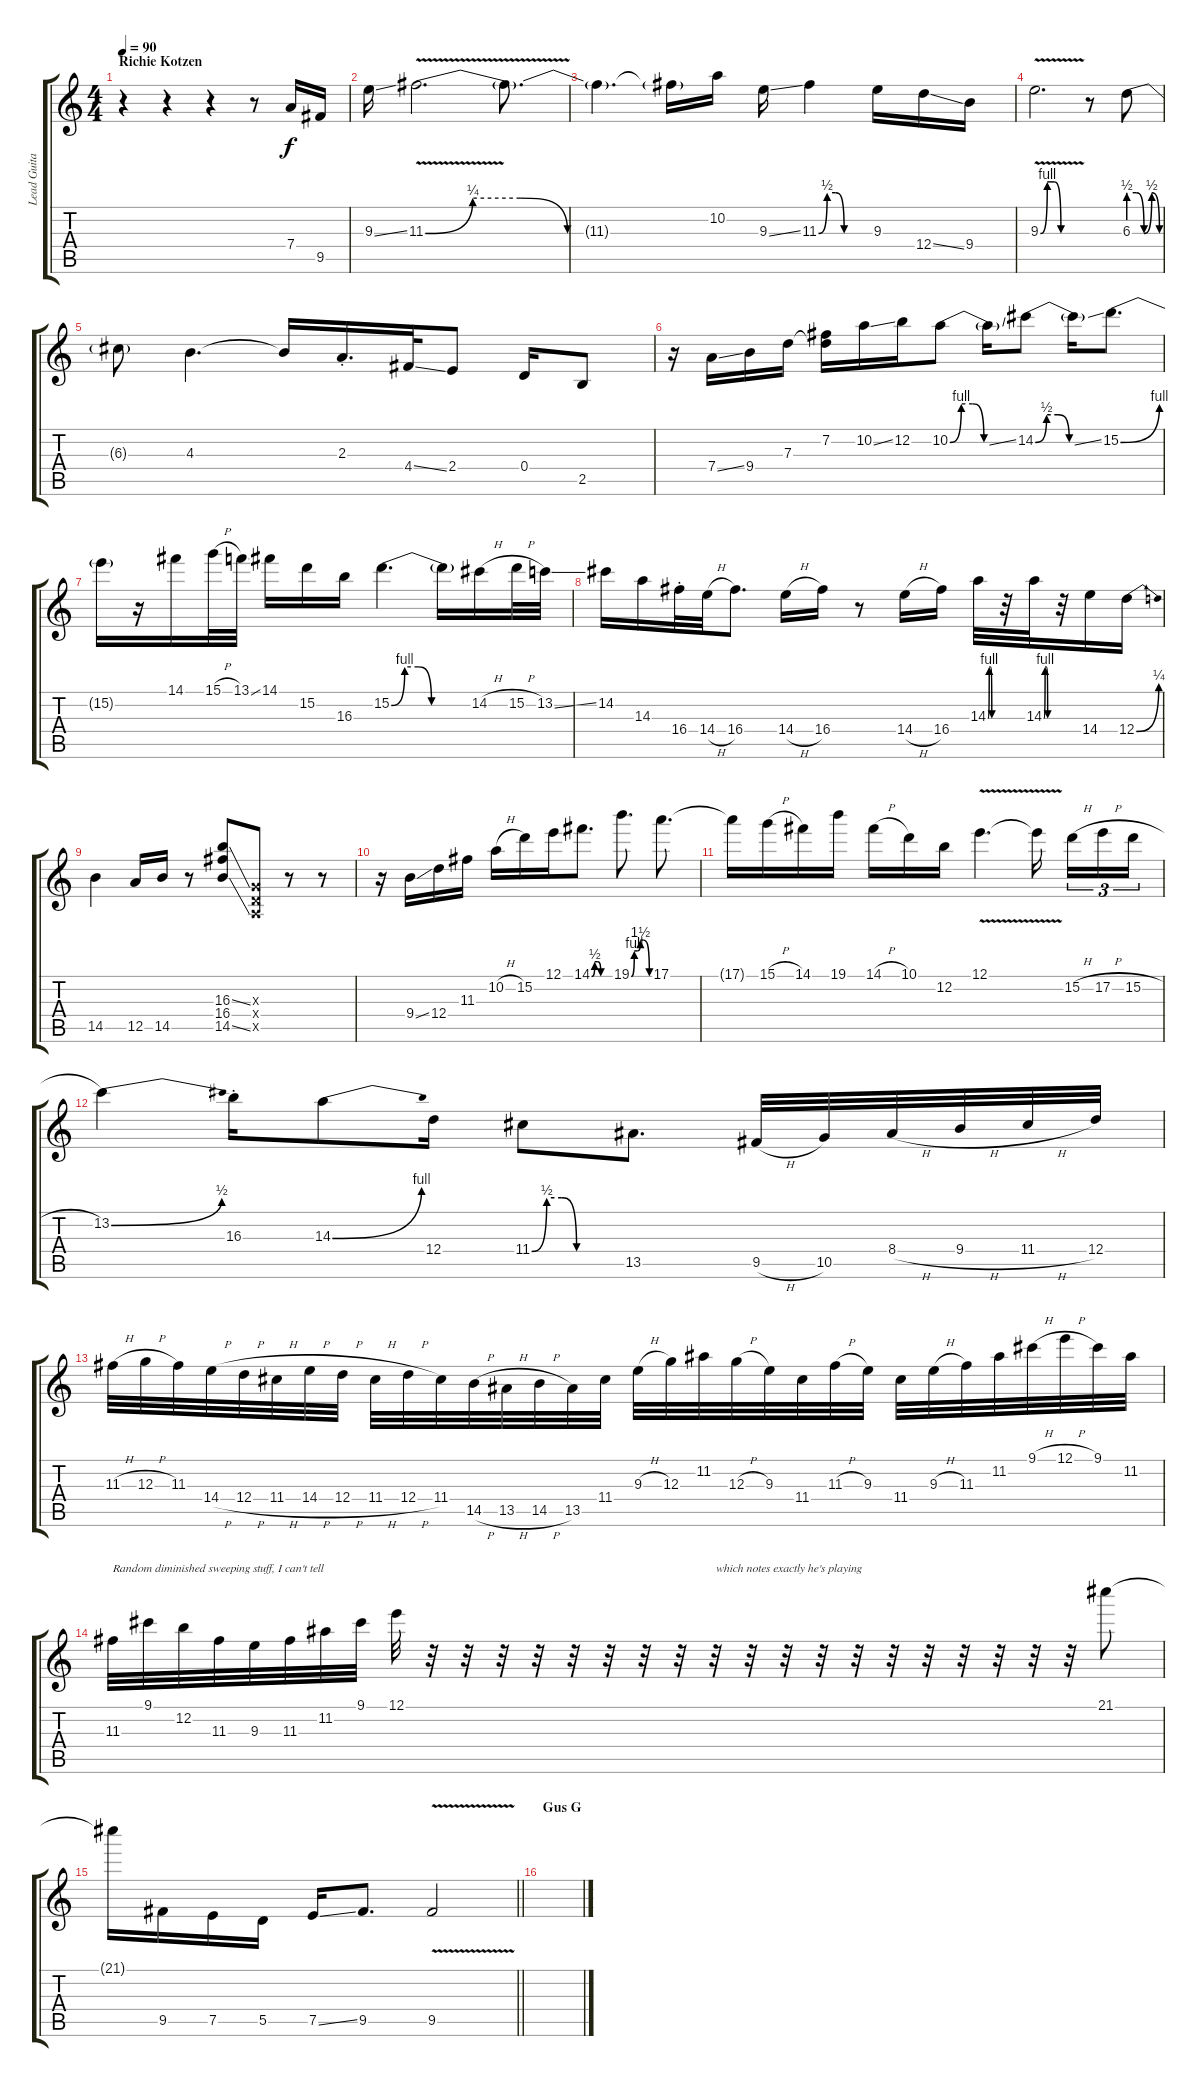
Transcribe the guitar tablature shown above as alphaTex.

\track ("Lead Guitar 2" "Lead Guita") {instrument overdrivenguitar}
\staff {score tabs}
\tuning (E4 B3 G3 D3 A2 E2) {hide}
\ts (4 4)
\section ("" "Richie Kotzen")
\tempo 90
\clef g2
\ks c
r.4{dy f} r.4 r.4 r.8 7.4.16 9.5.16 |
9.3{ss}.16 11.3{be (custom 0 0 10 1 20 1 30 0 60 0) v}.2{d} 11.3{t}.8{d} |
11.3{t}.4{d} 11.3{t}.16 10.2.16 9.3{ss}.16 11.3{be (custom 0 0 10 2 20 2 30 0 60 0)}.4 9.3.16 12.4{ss}.16 9.4.16 |
9.3{be (custom 0 0 10 4 20 4 30 0 60 0) v}.2{d} r.8 6.3{be (custom 0 2 15 2 30 0 45 2 60 0)}.8 |
6.3{t}.8 4.3.4{d} 4.3{t}.16 2.3{st}.16{d} 4.4{ss}.32 2.4.8 0.4.16 2.5.8 |
r.16 7.4{ss}.16 9.4.16 7.3.16 (7.2 7.3{t}).16 10.2{ss}.16 12.2.16 10.2{be (custom 0 0 10 4 20 4 30 0 60 0)}.8 10.2{ss t}.16 14.2{be (custom 0 0 10 2 20 2 30 0 60 0)}.8 14.2{ss t}.16 15.2{be (bend 0 0 60 4)}.8{d} |
15.2{t}.16 r.16 14.1.16 15.1{h}.32 13.1{ss}.32 14.1.16 15.2.16 16.3.16 15.2{be (custom 0 0 10 4 20 4 30 0 60 0)}.4{d} 15.2{t}.16 14.2{h}.16 15.2{h}.32 13.2{ss}.32 |
14.2.16 14.3.16 16.4{st}.32 14.4{h}.32 16.4.8{d} 14.4{h}.16 16.4.16 r.8 14.4{h}.16 16.4.16 14.3{be (custom 0 0 10 4 20 4 30 0 60 0)}.32 r.32 14.3{be (custom 0 0 10 4 20 4 30 0 60 0)}.32 r.32 14.4.16 12.4{be (bend 0 0 60 1)}.16 |
14.5.4 12.5.16 14.5.16 r.8 (16.3{ss} 16.4 14.5{ss}).8 (0.3{x} 0.4{x} 0.5{x}).8 r.8 r.8 |
r.16 9.4{ss}.16 12.4.16 11.3.16 10.2{h}.16 15.2.16 12.1.16 14.1{be (custom 0 0 10 2 20 2 30 0 60 0)}.8{d} 19.1{be (custom 0 0 10 4 20 4 30 6 40 6 60 0)}.8{d} 17.1.8{d} |
17.1{t}.16 15.1{h}.16 14.1.16 19.1.16 14.1{h}.16 10.1.16 12.2.16 12.1{v}.4{d} 12.1{t}.16{beam splitsecondary} 15.2{h}.16{tu (3 2)} 17.2{h}.16{tu (3 2)} 15.2{h}.16{tu (3 2)} |
13.2{be (bend 0 0 60 2)}.4 16.3{st}.16 14.3{be (bend 0 0 60 4)}.8 12.4.16 11.4{be (custom 0 0 10 2 20 2 30 0 60 0)}.8 13.5.8{d} 9.5{h}.32 10.5.32 8.4{h}.32 9.4{h}.32 11.4{h}.32 12.4.32 |
11.3{h}.32 12.3{h}.32 11.3.32 14.4{h}.32 12.4{h}.32 11.4{h}.32 14.4{h}.32 12.4{h}.32 11.4{h}.32 12.4{h}.32 11.4.32 14.5{h}.32 13.5{h}.32 14.5{h}.32 13.5.32 11.4.32 9.3{h}.32 12.3.32 11.2.32 12.3{h}.32 9.3.32 11.4.32 11.3{h}.32 9.3.32 11.4.32 9.3{h}.32 11.3.32 11.2.32 9.1{h}.32 12.1{h}.32 9.1.32 11.2.32 |
11.3.32{txt "Random diminished sweeping stuff, I can't tell"} 9.1.32 12.2.32 11.3.32 9.3.32 11.3.32 11.2.32 9.1.32 12.1.32 r.32 r.32 r.32 r.32 r.32 r.32 r.32 r.32 r.32{txt "which notes exactly he's playing"} r.32 r.32 r.32 r.32 r.32 r.32 r.32 r.32 r.32 r.32 21.1.8 |
\barLineRight lightlight
21.1{t}.16 9.5.16 7.5.16 5.5.16 7.5{ss}.16 9.5.8{d} 9.5{v}.2 |
\section ("" "Gus G")
